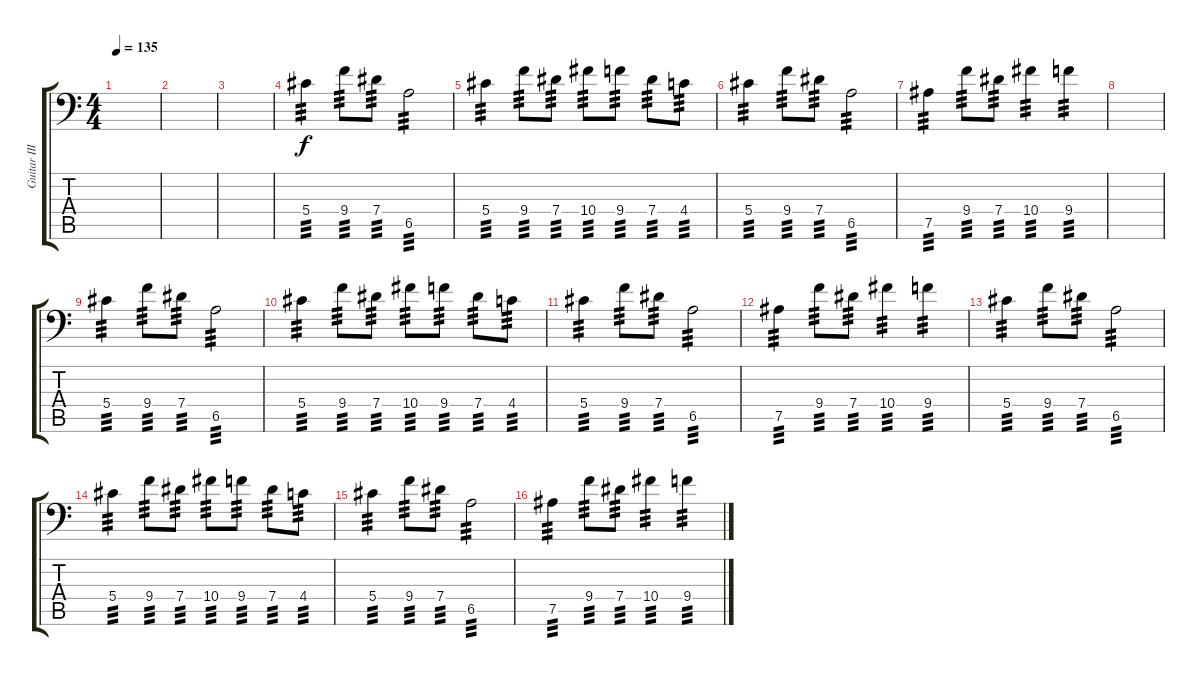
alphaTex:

\track ("Guitar III" "Guitar III") {instrument distortionguitar}
\staff {score tabs}
\tuning (Bb3 F3 Db3 Ab2 Eb2 Bb1) {hide}
\ts (4 4)
\tempo 135
\clef f4
\ks c
|
|
|
5.4.4{tp 3 instrument overdrivenguitar} 9.4.8{tp 3} 7.4.8{tp 3} 6.5.2{tp 3} |
5.4.4{tp 3} 9.4.8{tp 3} 7.4.8{tp 3} 10.4.8{tp 3} 9.4.8{tp 3} 7.4.8{tp 3} 4.4.8{tp 3} |
5.4.4{tp 3} 9.4.8{tp 3} 7.4.8{tp 3} 6.5.2{tp 3} |
7.5.4{tp 3} 9.4.8{tp 3} 7.4.8{tp 3} 10.4.4{tp 3} 9.4.4{tp 3} |
|
5.4.4{tp 3 instrument overdrivenguitar} 9.4.8{tp 3} 7.4.8{tp 3} 6.5.2{tp 3} |
5.4.4{tp 3} 9.4.8{tp 3} 7.4.8{tp 3} 10.4.8{tp 3} 9.4.8{tp 3} 7.4.8{tp 3} 4.4.8{tp 3} |
5.4.4{tp 3} 9.4.8{tp 3} 7.4.8{tp 3} 6.5.2{tp 3} |
7.5.4{tp 3} 9.4.8{tp 3} 7.4.8{tp 3} 10.4.4{tp 3} 9.4.4{tp 3} |
5.4.4{tp 3 instrument overdrivenguitar} 9.4.8{tp 3} 7.4.8{tp 3} 6.5.2{tp 3} |
5.4.4{tp 3} 9.4.8{tp 3} 7.4.8{tp 3} 10.4.8{tp 3} 9.4.8{tp 3} 7.4.8{tp 3} 4.4.8{tp 3} |
5.4.4{tp 3} 9.4.8{tp 3} 7.4.8{tp 3} 6.5.2{tp 3} |
7.5.4{tp 3} 9.4.8{tp 3} 7.4.8{tp 3} 10.4.4{tp 3} 9.4.4{tp 3}
